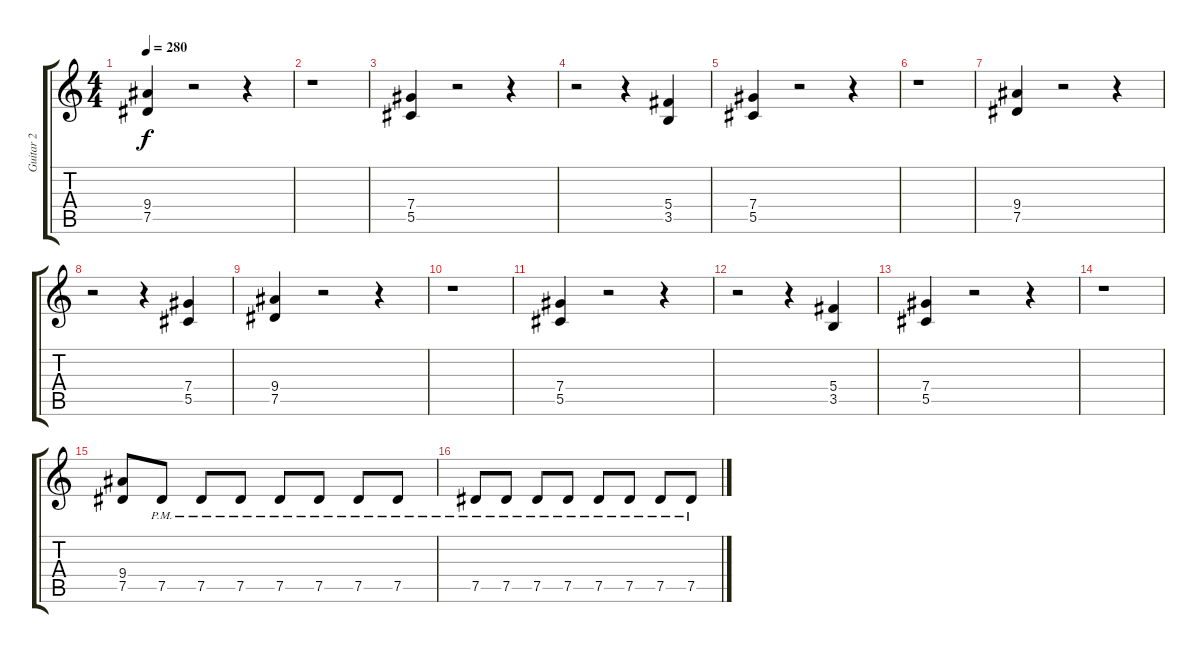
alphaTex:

\track ("Guitar 2" "Guitar 2") {instrument overdrivenguitar}
\staff {score tabs}
\tuning (Eb4 Bb3 Gb3 Db3 Ab2 Eb2) {hide}
\ts (4 4)
\tempo 280
\clef g2
\ks c
(9.4 7.5).4{dy f} r.2 r.4 |
r.1 |
(7.4 5.5).4 r.2 r.4 |
r.2 r.4 (5.4 3.5).4 |
(7.4 5.5).4 r.2 r.4 |
r.1 |
(9.4 7.5).4 r.2 r.4 |
r.2 r.4 (7.4 5.5).4 |
(9.4 7.5).4 r.2 r.4 |
r.1 |
(7.4 5.5).4 r.2 r.4 |
r.2 r.4 (5.4 3.5).4 |
(7.4 5.5).4 r.2 r.4 |
r.1 |
(9.4 7.5).8 7.5{pm}.8 7.5{pm}.8 7.5{pm}.8 7.5{pm}.8 7.5{pm}.8 7.5{pm}.8 7.5{pm}.8 |
7.5{pm}.8 7.5{pm}.8 7.5{pm}.8 7.5{pm}.8 7.5{pm}.8 7.5{pm}.8 7.5{pm}.8 7.5{pm}.8
